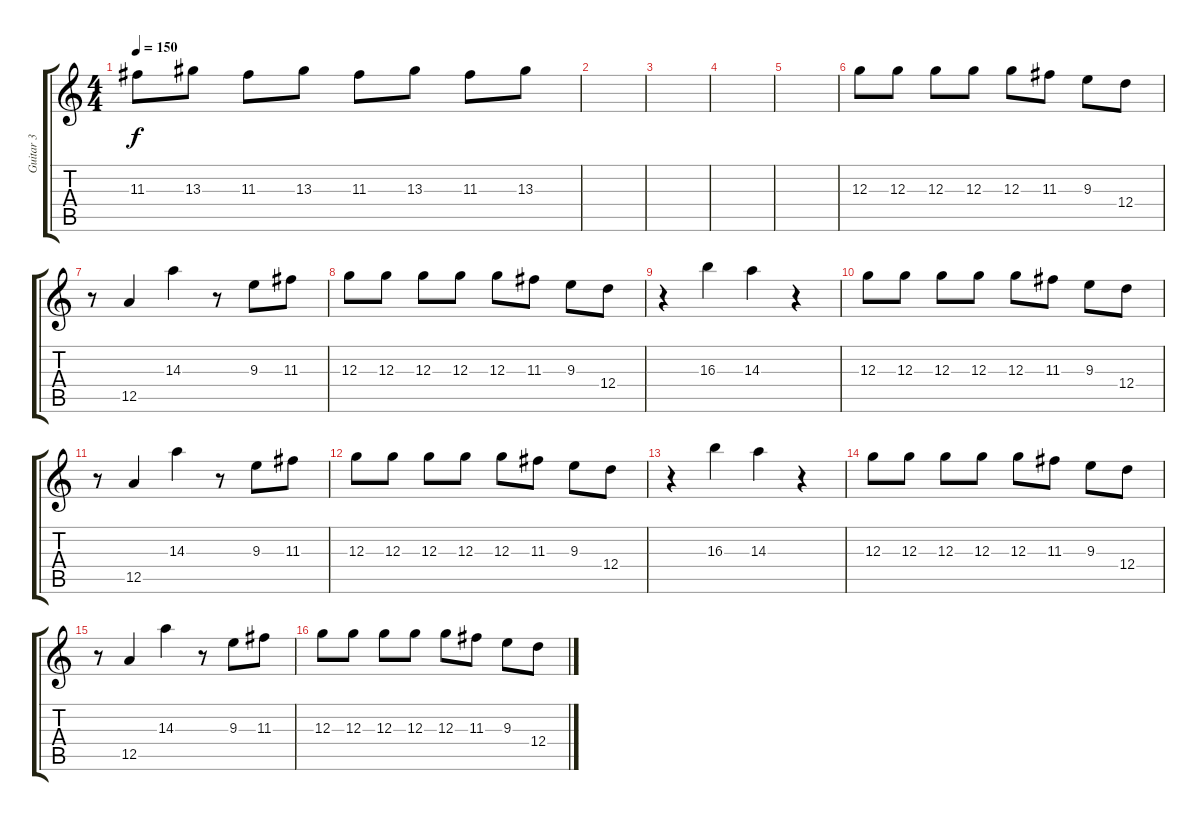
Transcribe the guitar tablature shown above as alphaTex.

\track ("Guitar 3" "Guitar 3") {instrument distortionguitar}
\staff {score tabs}
\tuning (E4 B3 G3 D3 A2 E2) {hide}
\ts (4 4)
\tempo 150
\clef g2
\ks c
11.3.8{dy f} 13.3.8 11.3.8 13.3.8 11.3.8 13.3.8 11.3.8 13.3.8 |
|
|
|
|
12.3.8 12.3.8 12.3.8 12.3.8 12.3.8 11.3.8 9.3.8 12.4.8 |
r.8 12.5.4 14.3.4 r.8 9.3.8 11.3.8 |
12.3.8 12.3.8 12.3.8 12.3.8 12.3.8 11.3.8 9.3.8 12.4.8 |
r.4 16.3.4 14.3.4 r.4 |
12.3.8 12.3.8 12.3.8 12.3.8 12.3.8 11.3.8 9.3.8 12.4.8 |
r.8 12.5.4 14.3.4 r.8 9.3.8 11.3.8 |
12.3.8 12.3.8 12.3.8 12.3.8 12.3.8 11.3.8 9.3.8 12.4.8 |
r.4 16.3.4 14.3.4 r.4 |
12.3.8 12.3.8 12.3.8 12.3.8 12.3.8 11.3.8 9.3.8 12.4.8 |
r.8 12.5.4 14.3.4 r.8 9.3.8 11.3.8 |
12.3.8 12.3.8 12.3.8 12.3.8 12.3.8 11.3.8 9.3.8 12.4.8
